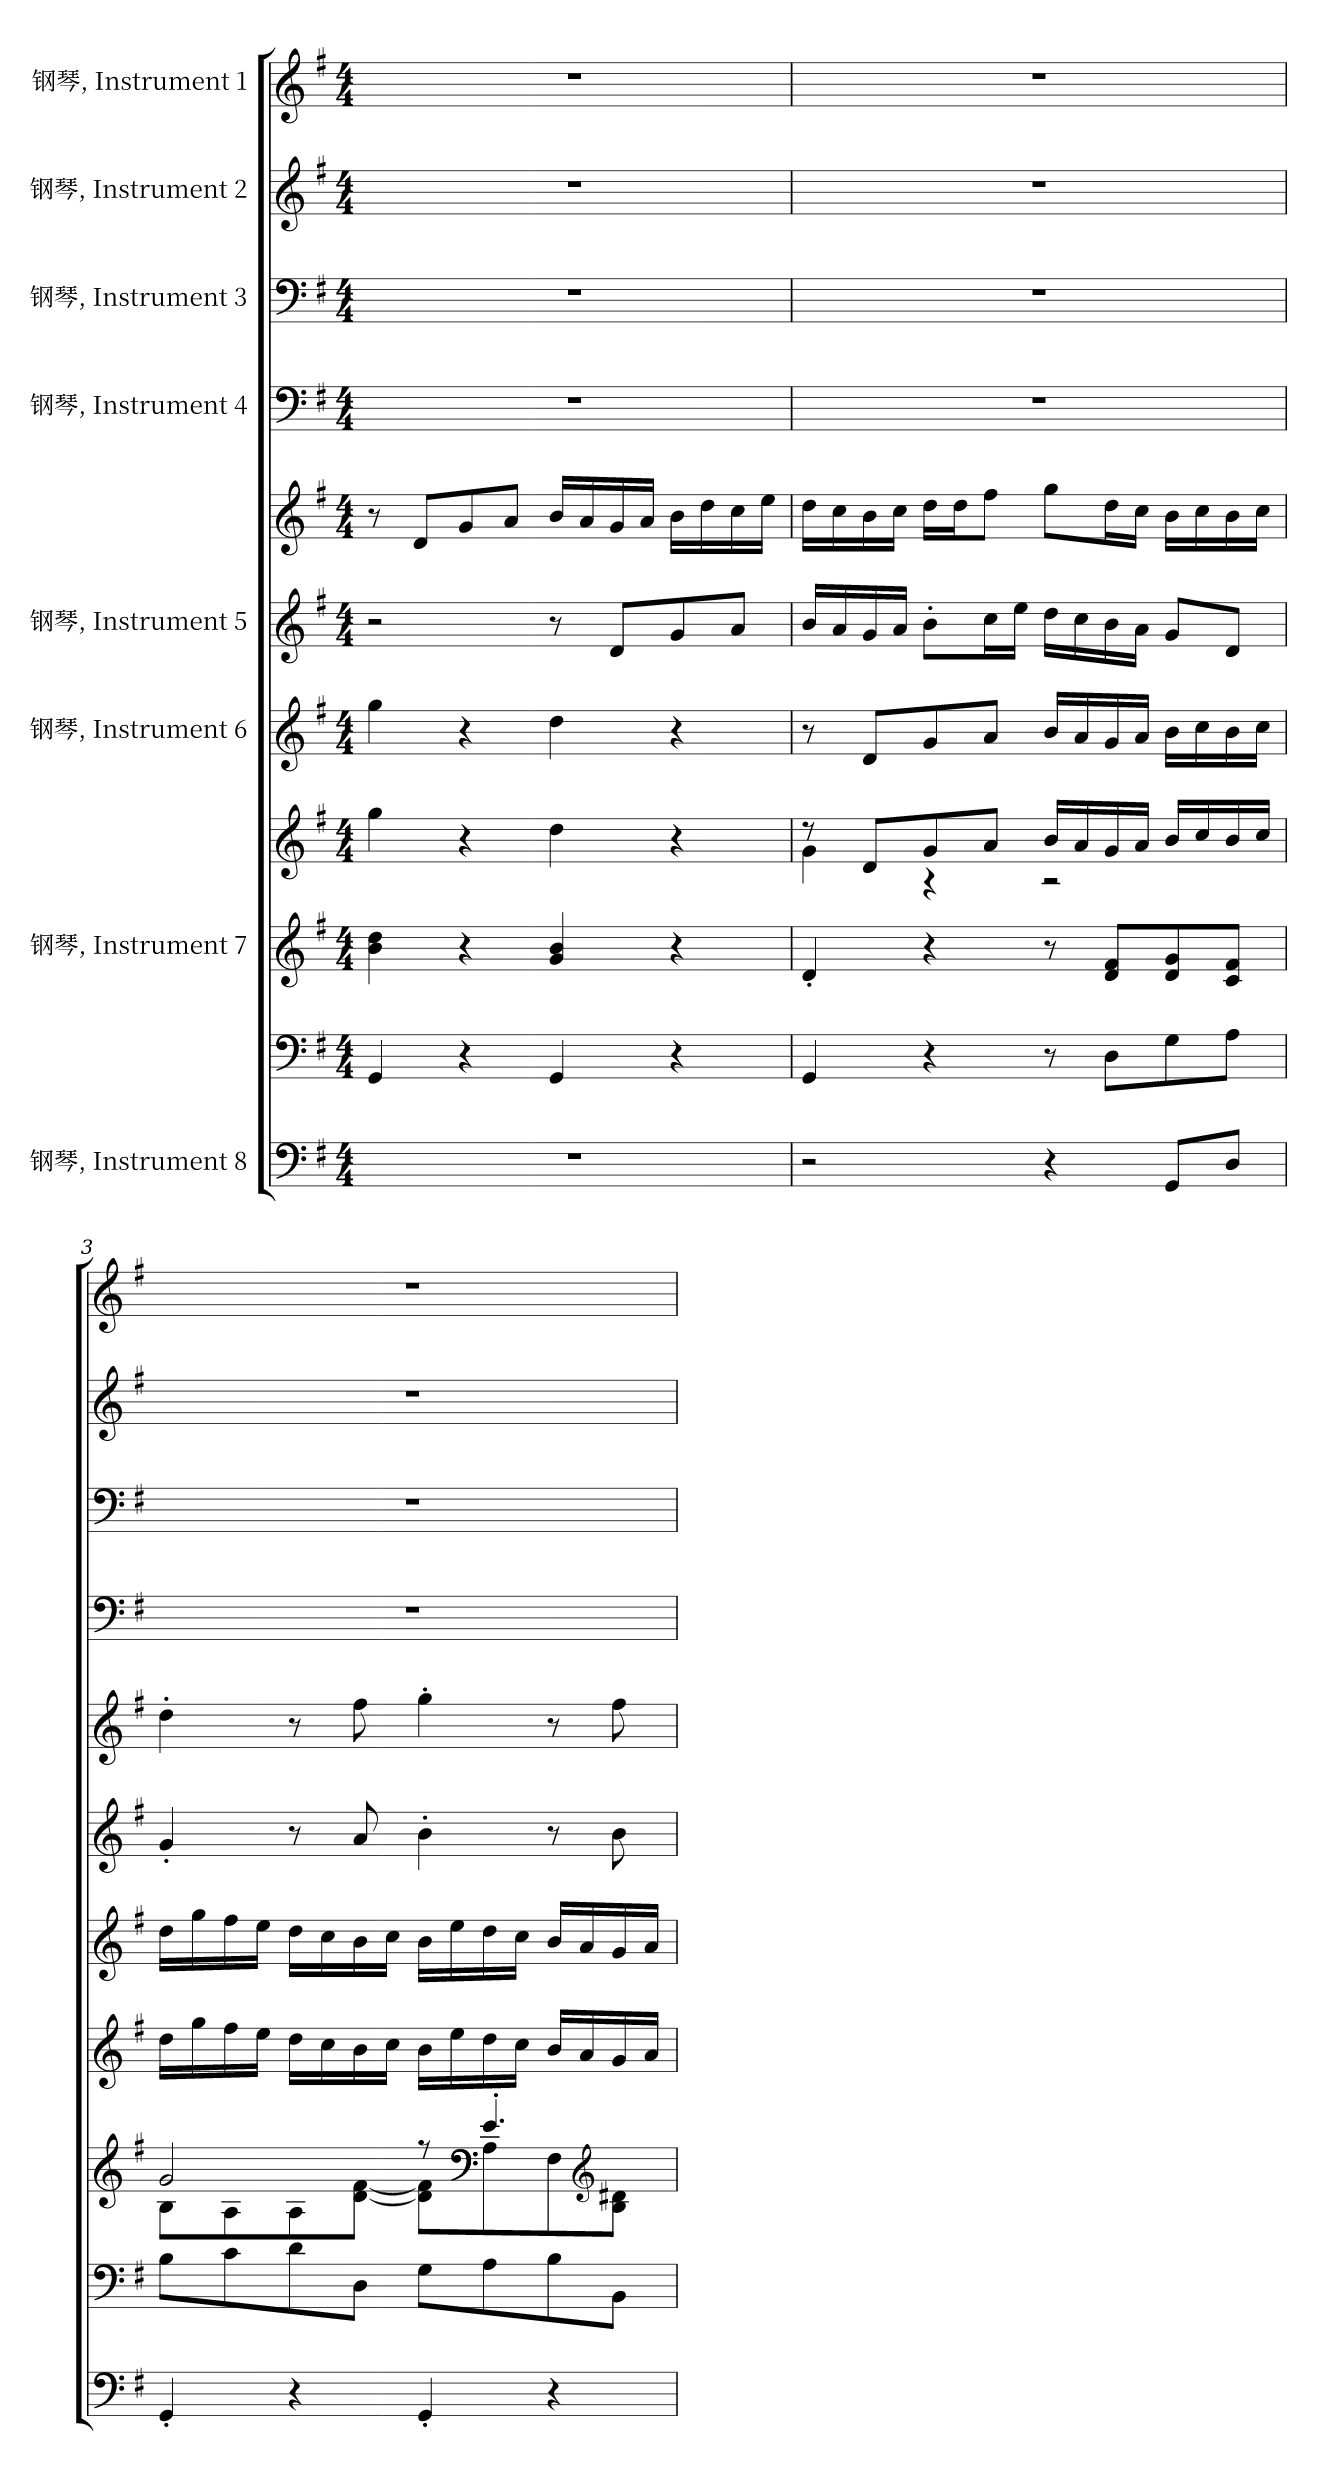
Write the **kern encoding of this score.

**kern	**kern	**kern	**kern	**kern	**kern	**kern	**kern	**kern	**kern	**kern
*part8	*part8	*part7	*part7	*part6	*part5	*part5	*part4	*part3	*part2	*part1
*staff11	*staff10	*staff9	*staff8	*staff7	*staff6	*staff5	*staff4	*staff3	*staff2	*staff1
*I"钢琴, Instrument 8	*	*I"钢琴, Instrument 7	*	*I"钢琴, Instrument 6	*I"钢琴, Instrument 5	*	*I"钢琴, Instrument 4	*I"钢琴, Instrument 3	*I"钢琴, Instrument 2	*I"钢琴, Instrument 1
*clefF4	*clefF4	*clefG2	*clefG2	*clefG2	*clefG2	*clefG2	*clefF4	*clefF4	*clefG2	*clefG2
*k[f#]	*k[f#]	*k[f#]	*k[f#]	*k[f#]	*k[f#]	*k[f#]	*k[f#]	*k[f#]	*k[f#]	*k[f#]
*M4/4	*M4/4	*M4/4	*M4/4	*M4/4	*M4/4	*M4/4	*M4/4	*M4/4	*M4/4	*M4/4
*MM76	*MM76	*MM76	*MM76	*MM76	*MM76	*MM76	*MM76	*MM76	*MM76	*MM76
=1	=1	=1	=1	=1	=1	=1	=1	=1	=1	=1
1r	4GG/	4b\ 4dd\	4gg\	4gg\	2r	8r	1r	1r	1r	1r
.	.	.	.	.	.	8d/L	.	.	.	.
.	4r	4r	4r	4r	.	8g/	.	.	.	.
.	.	.	.	.	.	8a/J	.	.	.	.
.	4GG/	4g/ 4b/	4dd\	4dd\	8r	16b/LL	.	.	.	.
.	.	.	.	.	.	16a/	.	.	.	.
.	.	.	.	.	8d/L	16g/	.	.	.	.
.	.	.	.	.	.	16a/JJ	.	.	.	.
.	4r	4r	4r	4r	8g/	16b\LL	.	.	.	.
.	.	.	.	.	.	16dd\	.	.	.	.
.	.	.	.	.	8a/J	16cc\	.	.	.	.
.	.	.	.	.	.	16ee\JJ	.	.	.	.
=2	=2	=2	=2	=2	=2	=2	=2	=2	=2	=2
*	*	*	*^	*	*	*	*	*	*	*
2r	4GG/	4d'/	8r	4g\	8r	16b/LL	16dd\LL	1r	1r	1r	1r
.	.	.	.	.	.	16a/	16cc\	.	.	.	.
.	.	.	8d/L	.	8d/L	16g/	16b\	.	.	.	.
.	.	.	.	.	.	16a/JJ	16cc\JJ	.	.	.	.
.	4r	4r	8g/	4r	8g/	8b'\L	16dd\LL	.	.	.	.
.	.	.	.	.	.	.	16dd\J	.	.	.	.
.	.	.	8a/J	.	8a/J	16cc\L	8ff#\J	.	.	.	.
.	.	.	.	.	.	16ee\JJ	.	.	.	.	.
4r	8r	8r	16b/LL	2r	16b/LL	16dd\LL	8gg\L	.	.	.	.
.	.	.	16a/	.	16a/	16cc\	.	.	.	.	.
.	8D\L	8d/ 8f#/L	16g/	.	16g/	16b\	16dd\L	.	.	.	.
.	.	.	16a/JJ	.	16a/JJ	16a\JJ	16cc\JJ	.	.	.	.
8GG/L	8G\	8d/ 8g/	16b/LL	.	16b\LL	8g/L	16b\LL	.	.	.	.
.	.	.	16cc/	.	16cc\	.	16cc\	.	.	.	.
8D/J	8A\J	8c/ 8f#/J	16b/	.	16b\	8d/J	16b\	.	.	.	.
.	.	.	16cc/JJ	.	16cc\JJ	.	16cc\JJ	.	.	.	.
*	*	*	*v	*v	*	*	*	*	*	*	*
!!LO:PB:g=z
=3	=3	=3	=3	=3	=3	=3	=3	=3	=3	=3
*	*	*^	*	*	*	*	*	*	*	*
4GG'/	8B\L	2g/	8B\L	16dd\LL	16dd\LL	4g'/	4dd'\	1r	1r	1r	1r
.	.	.	.	16gg\	16gg\	.	.	.	.	.	.
.	8c\	.	8A\	16ff#\	16ff#\	.	.	.	.	.	.
.	.	.	.	16ee\JJ	16ee\JJ	.	.	.	.	.	.
4r	8d\	.	8A\	16dd\LL	16dd\LL	8r	8r	.	.	.	.
.	.	.	.	16cc\	16cc\	.	.	.	.	.	.
.	8D\J	.	[8d\ [8f#\J	16b\	16b\	8a/	8ff#\	.	.	.	.
.	.	.	.	16cc\JJ	16cc\JJ	.	.	.	.	.	.
4GG'/	8G\L	8r	8d\] 8f#\]L	16b\LL	16b\LL	4b'\	4gg'\	.	.	.	.
.	.	.	.	16ee\	16ee\	.	.	.	.	.	.
*	*	*clefF4	*	*	*	*	*	*	*	*	*
.	8A\	4.e'/	8A\	16dd\	16dd\	.	.	.	.	.	.
.	.	.	.	16cc\JJ	16cc\JJ	.	.	.	.	.	.
4r	8B\	.	8F#\	16b/LL	16b/LL	8r	8r	.	.	.	.
.	.	.	.	16a/	16a/	.	.	.	.	.	.
*	*	*clefG2	*	*	*	*	*	*	*	*	*
.	8BB\J	.	8B\ 8d#X\J	16g/	16g/	8b\	8ff#\	.	.	.	.
.	.	.	.	16a/JJ	16a/JJ	.	.	.	.	.	.
*	*	*v	*v	*	*	*	*	*	*	*	*
=	=	=	=	=	=	=	=	=	=	=
*-	*-	*-	*-	*-	*-	*-	*-	*-	*-	*-
